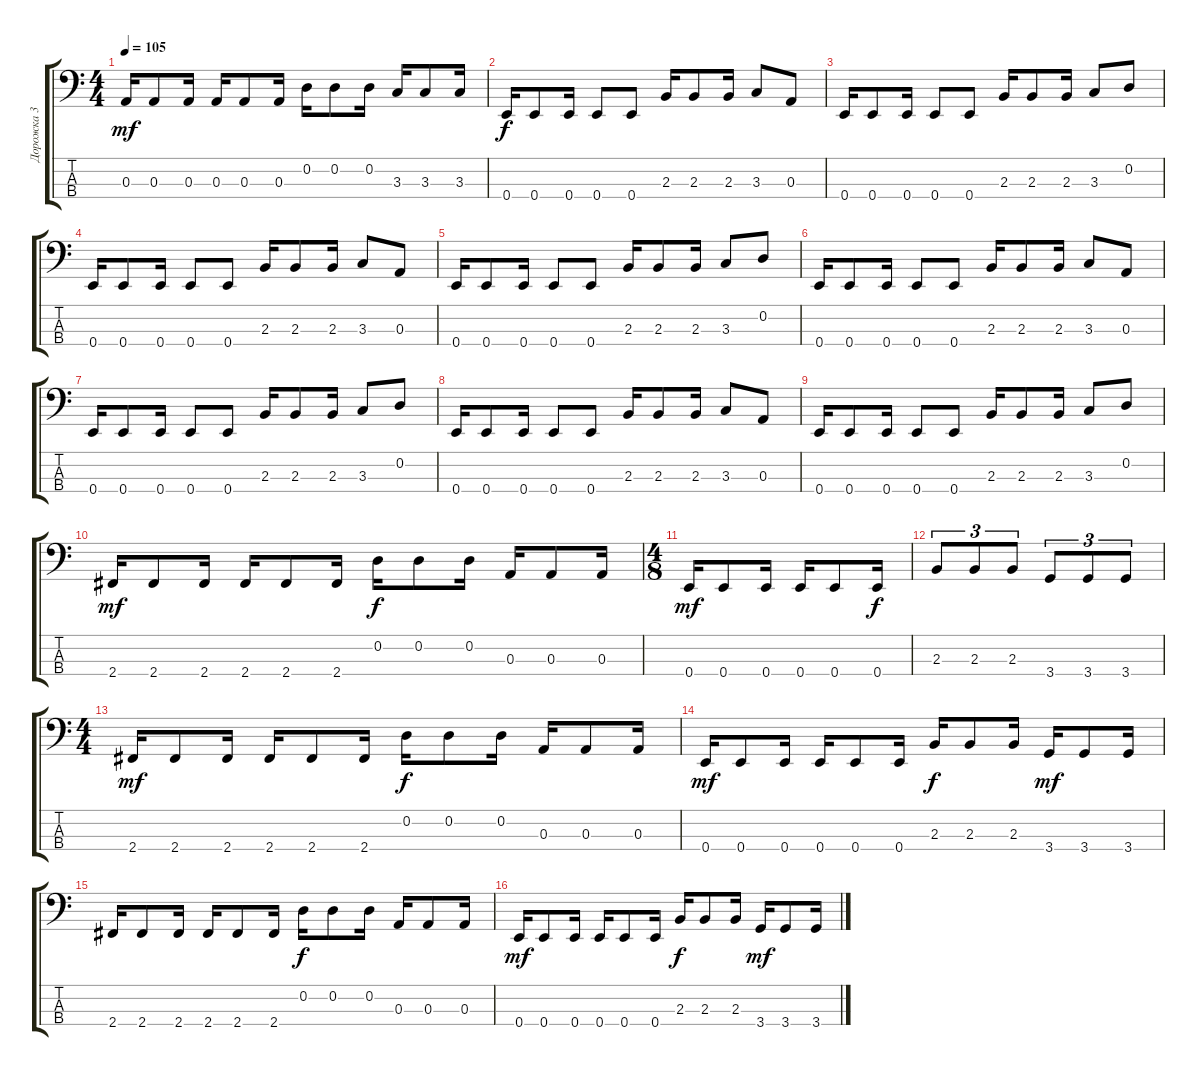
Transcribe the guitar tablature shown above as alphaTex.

\track ("Дорожка 3" "Дорожка 3") {instrument electricbasspick}
\staff {score tabs}
\tuning (G2 D2 A1 E1) {hide}
\ts (4 4)
\tempo 105
\clef f4
\ks c
0.3.16{dy mf} 0.3.8 0.3.16 0.3.16 0.3.8 0.3.16 0.2.16 0.2.8 0.2.16 3.3.16 3.3.8 3.3.16 |
0.4.16{dy f} 0.4.8 0.4.16 0.4.8 0.4.8 2.3.16 2.3.8 2.3.16 3.3.8 0.3.8 |
0.4.16 0.4.8 0.4.16 0.4.8 0.4.8 2.3.16 2.3.8 2.3.16 3.3.8 0.2.8 |
0.4.16 0.4.8 0.4.16 0.4.8 0.4.8 2.3.16 2.3.8 2.3.16 3.3.8 0.3.8 |
0.4.16 0.4.8 0.4.16 0.4.8 0.4.8 2.3.16 2.3.8 2.3.16 3.3.8 0.2.8 |
0.4.16 0.4.8 0.4.16 0.4.8 0.4.8 2.3.16 2.3.8 2.3.16 3.3.8 0.3.8 |
0.4.16 0.4.8 0.4.16 0.4.8 0.4.8 2.3.16 2.3.8 2.3.16 3.3.8 0.2.8 |
0.4.16 0.4.8 0.4.16 0.4.8 0.4.8 2.3.16 2.3.8 2.3.16 3.3.8 0.3.8 |
0.4.16 0.4.8 0.4.16 0.4.8 0.4.8 2.3.16 2.3.8 2.3.16 3.3.8 0.2.8 |
2.4.16{dy mf} 2.4.8 2.4.16 2.4.16 2.4.8 2.4.16 0.2.16{dy f} 0.2.8 0.2.16 0.3.16 0.3.8 0.3.16 |
\ts (4 8)
0.4.16{dy mf} 0.4.8 0.4.16 0.4.16 0.4.8 0.4.16{dy f} |
2.3.8{tu (3 2)} 2.3.8{tu (3 2)} 2.3.8{tu (3 2)} 3.4.8{tu (3 2)} 3.4.8{tu (3 2)} 3.4.8{tu (3 2)} |
\ts (4 4)
2.4.16{dy mf} 2.4.8 2.4.16 2.4.16 2.4.8 2.4.16 0.2.16{dy f} 0.2.8 0.2.16 0.3.16 0.3.8 0.3.16 |
0.4.16{dy mf} 0.4.8 0.4.16 0.4.16 0.4.8 0.4.16 2.3.16{dy f} 2.3.8 2.3.16 3.4.16{dy mf} 3.4.8 3.4.16 |
2.4.16 2.4.8 2.4.16 2.4.16 2.4.8 2.4.16 0.2.16{dy f} 0.2.8 0.2.16 0.3.16 0.3.8 0.3.16 |
0.4.16{dy mf} 0.4.8 0.4.16 0.4.16 0.4.8 0.4.16 2.3.16{dy f} 2.3.8 2.3.16 3.4.16{dy mf} 3.4.8 3.4.16
